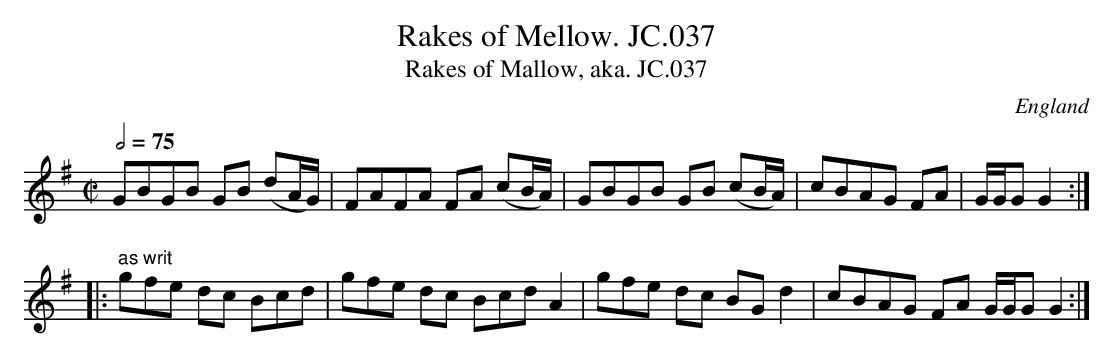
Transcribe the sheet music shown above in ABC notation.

X:1
T:Rakes of Mellow. JC.037
T:Rakes of Mallow, aka. JC.037
L:1/8
M:C|
O:England
Q:2/4=75
K:G
GBGB GB (dA/G/)|FAFA FA (cB/A/)|\
GBGB GB (cB/A/)|cBAG FA|G/G/G G2:|!
|:" as writ"gfe dc Bcd|gfe dc BcdA2|\
gfe dc BGd2|cBAG FA G/G/GG2:|
